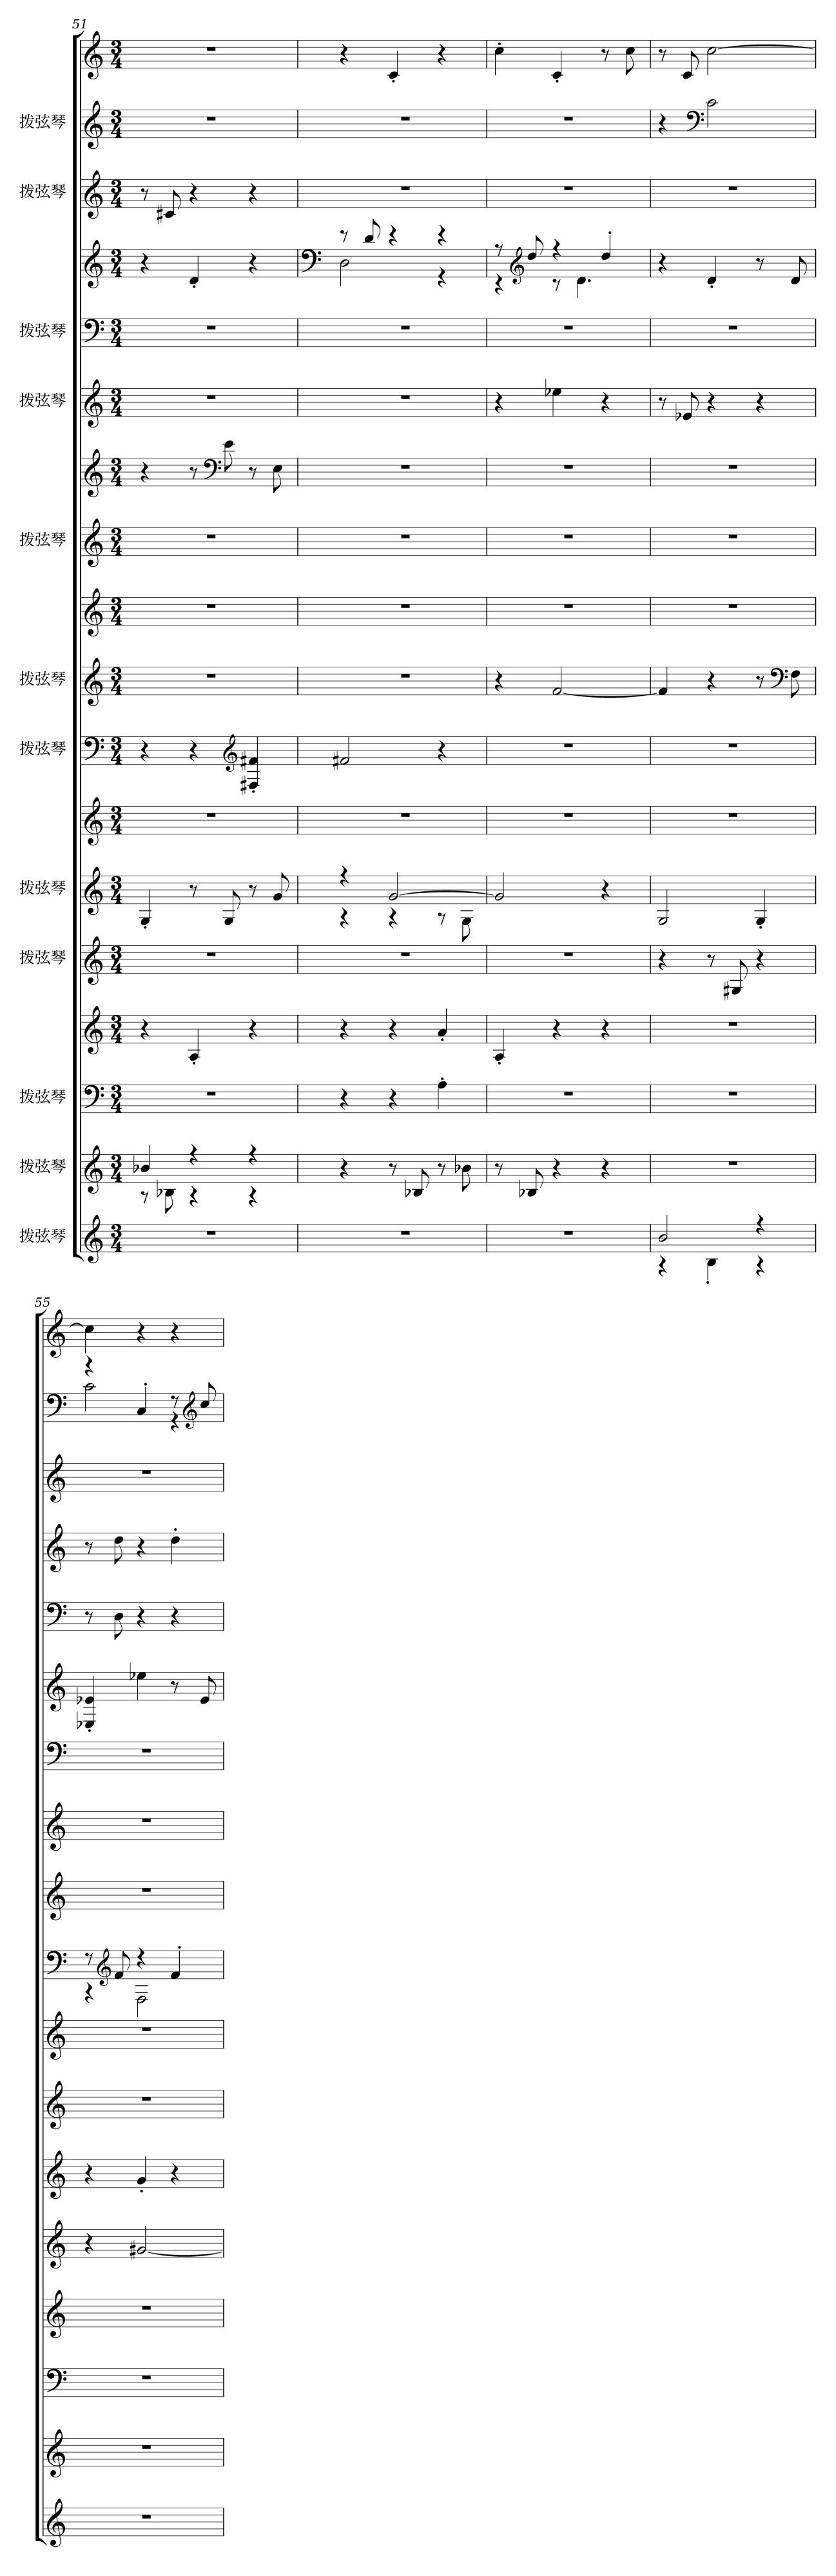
**kern	**kern	**kern	**kern	**kern	**kern	**kern	**kern	**kern	**kern	**kern	**kern	**kern	**kern	**kern	**kern	**kern	**kern
*part12	*part11	*part10	*part10	*part9	*part8	*part8	*part7	*part6	*part6	*part5	*part5	*part4	*part3	*part3	*part2	*part1	*part1
*staff18	*staff17	*staff16	*staff15	*staff14	*staff13	*staff12	*staff11	*staff10	*staff9	*staff8	*staff7	*staff6	*staff5	*staff4	*staff3	*staff2	*staff1
*I"拨弦琴	*I"拨弦琴	*I"拨弦琴	*	*I"拨弦琴	*I"拨弦琴	*	*I"拨弦琴	*I"拨弦琴	*	*I"拨弦琴	*	*I"拨弦琴	*I"拨弦琴	*	*I"拨弦琴	*I"拨弦琴	*
*clefG2	*clefG2	*clefF4	*clefG2	*clefG2	*clefG2	*clefG2	*clefF4	*clefG2	*clefG2	*clefG2	*clefG2	*clefG2	*clefF4	*clefG2	*clefG2	*clefG2	*clefG2
*k[]	*k[]	*k[]	*k[]	*k[]	*k[]	*k[]	*k[]	*k[]	*k[]	*k[]	*k[]	*k[]	*k[]	*k[]	*k[]	*k[]	*k[]
*M3/4	*M3/4	*M3/4	*M3/4	*M3/4	*M3/4	*M3/4	*M3/4	*M3/4	*M3/4	*M3/4	*M3/4	*M3/4	*M3/4	*M3/4	*M3/4	*M3/4	*M3/4
=51	=51	=51	=51	=51	=51	=51	=51	=51	=51	=51	=51	=51	=51	=51	=51	=51	=51
*	*^	*	*	*	*	*	*	*	*	*	*	*	*	*	*	*	*
2.r	4b-X/	8r	2.r	4r	2.r	4G'/	2.r	4r	2.r	2.r	2.r	4r	2.r	2.r	4r	8r	2.r	2.r
.	.	8B-X\	.	.	.	.	.	.	.	.	.	.	.	.	.	8c#X/	.	.
.	4r	4r	.	4A'/	.	8r	.	4r	.	.	.	8r	.	.	4d'/	4r	.	.
*	*	*	*	*	*	*	*	*	*	*	*	*clefF4	*	*	*	*	*	*
.	.	.	.	.	.	8G/	.	.	.	.	.	8e\	.	.	.	.	.	.
*	*	*	*	*	*	*	*	*clefG2	*	*	*	*	*	*	*	*	*	*
.	4r	4r	.	4r	.	8r	.	4F#X/' 4f#X/'	.	.	.	8r	.	.	4r	4r	.	.
.	.	.	.	.	.	8g/	.	.	.	.	.	8E\	.	.	.	.	.	.
*	*v	*v	*	*	*	*	*	*	*	*	*	*	*	*	*	*	*	*
=52	=52	=52	=52	=52	=52	=52	=52	=52	=52	=52	=52	=52	=52	=52	=52	=52	=52
*	*	*	*	*	*	*	*	*	*	*	*	*	*	*clefF4	*	*	*
*	*	*	*	*	*^	*	*	*	*	*	*	*	*	*^	*	*	*
2.r	4r	4r	4r	2.r	4r	4r	2.r	2f#X/	2.r	2.r	2.r	2.r	2.r	2.r	8r	2D\	2.r	2.r	4r
.	.	.	.	.	.	.	.	.	.	.	.	.	.	.	8d/	.	.	.	.
.	8r	4r	4r	.	[2g/	4r	.	.	.	.	.	.	.	.	4r	.	.	.	4c'/
.	8B-X/	.	.	.	.	.	.	.	.	.	.	.	.	.	.	.	.	.	.
.	8r	4A'\	4a'/	.	.	8r	.	4r	.	.	.	.	.	.	4r	4r	.	.	4r
.	8b-X\	.	.	.	.	8G\	.	.	.	.	.	.	.	.	.	.	.	.	.
*	*	*	*	*	*v	*v	*	*	*	*	*	*	*	*	*	*	*	*	*
=53	=53	=53	=53	=53	=53	=53	=53	=53	=53	=53	=53	=53	=53	=53	=53	=53	=53	=53
2.r	8r	2.r	4A'/	2.r	2g/]	2.r	2.r	4r	2.r	2.r	2.r	4r	2.r	8r	4r	2.r	2.r	4cc'\
*	*	*	*	*	*	*	*	*	*	*	*	*	*	*clefG2	*	*	*	*
.	8B-X/	.	.	.	.	.	.	.	.	.	.	.	.	8dd/	.	.	.	.
.	4r	.	4r	.	.	.	.	[2f/	.	.	.	4ee-X\	.	4r	8r	.	.	4c'/
.	.	.	.	.	.	.	.	.	.	.	.	.	.	.	4.d\	.	.	.
.	4r	.	4r	.	4r	.	.	.	.	.	.	4r	.	4dd'/	.	.	.	8r
.	.	.	.	.	.	.	.	.	.	.	.	.	.	.	.	.	.	8cc\
*	*	*	*	*	*	*	*	*	*	*	*	*	*	*v	*v	*	*	*
!!LO:PB:g=z
=54	=54	=54	=54	=54	=54	=54	=54	=54	=54	=54	=54	=54	=54	=54	=54	=54	=54
*^	*	*	*	*	*	*	*	*	*	*	*	*	*	*	*	*	*
2b/	4r	2.r	2.r	2.r	4r	2G/	2.r	2.r	4f/]	2.r	2.r	2.r	8r	2.r	4r	2.r	4r	8r
.	.	.	.	.	.	.	.	.	.	.	.	.	8e-X/	.	.	.	.	8c/
*	*	*	*	*	*	*	*	*	*	*	*	*	*	*	*	*	*clefF4	*
.	4B'\	.	.	.	8r	.	.	.	4r	.	.	.	4r	.	4d'/	.	2c\	[2cc\
.	.	.	.	.	8G#X/	.	.	.	.	.	.	.	.	.	.	.	.	.
4r	4r	.	.	.	4r	4G'/	.	.	8r	.	.	.	4r	.	8r	.	.	.
*	*	*	*	*	*	*	*	*	*clefF4	*	*	*	*	*	*	*	*	*
.	.	.	.	.	.	.	.	.	8F\	.	.	.	.	.	8d/	.	.	.
*v	*v	*	*	*	*	*	*	*	*	*	*	*	*	*	*	*	*	*
=55	=55	=55	=55	=55	=55	=55	=55	=55	=55	=55	=55	=55	=55	=55	=55	=55	=55
*	*	*	*	*	*	*	*	*^	*	*	*	*	*	*	*	*^	*
2.r	2.r	2.r	2.r	4r	4r	2.r	2.r	8r	4r	2.r	2.r	2.r	4E-X/' 4e-X/'	8r	8r	2.r	4r	2c\	4cc\]
*	*	*	*	*	*	*	*	*clefG2	*	*	*	*	*	*	*	*	*	*	*
.	.	.	.	.	.	.	.	8f/	.	.	.	.	.	8D\	8dd\	.	.	.	.
.	.	.	.	[2g#X/	4g'/	.	.	4r	2F\	.	.	.	4ee-X\	4r	4r	.	4C'/	.	4r
.	.	.	.	.	4r	.	.	4f'/	.	.	.	.	8r	4r	4dd'\	.	8r	4r	4r
*	*	*	*	*	*	*	*	*	*	*	*	*	*	*	*	*	*clefG2	*	*
.	.	.	.	.	.	.	.	.	.	.	.	.	8e-/	.	.	.	8cc/	.	.
*	*	*	*	*	*	*	*	*v	*v	*	*	*	*	*	*	*	*v	*v	*
=	=	=	=	=	=	=	=	=	=	=	=	=	=	=	=	=	=
*-	*-	*-	*-	*-	*-	*-	*-	*-	*-	*-	*-	*-	*-	*-	*-	*-	*-
